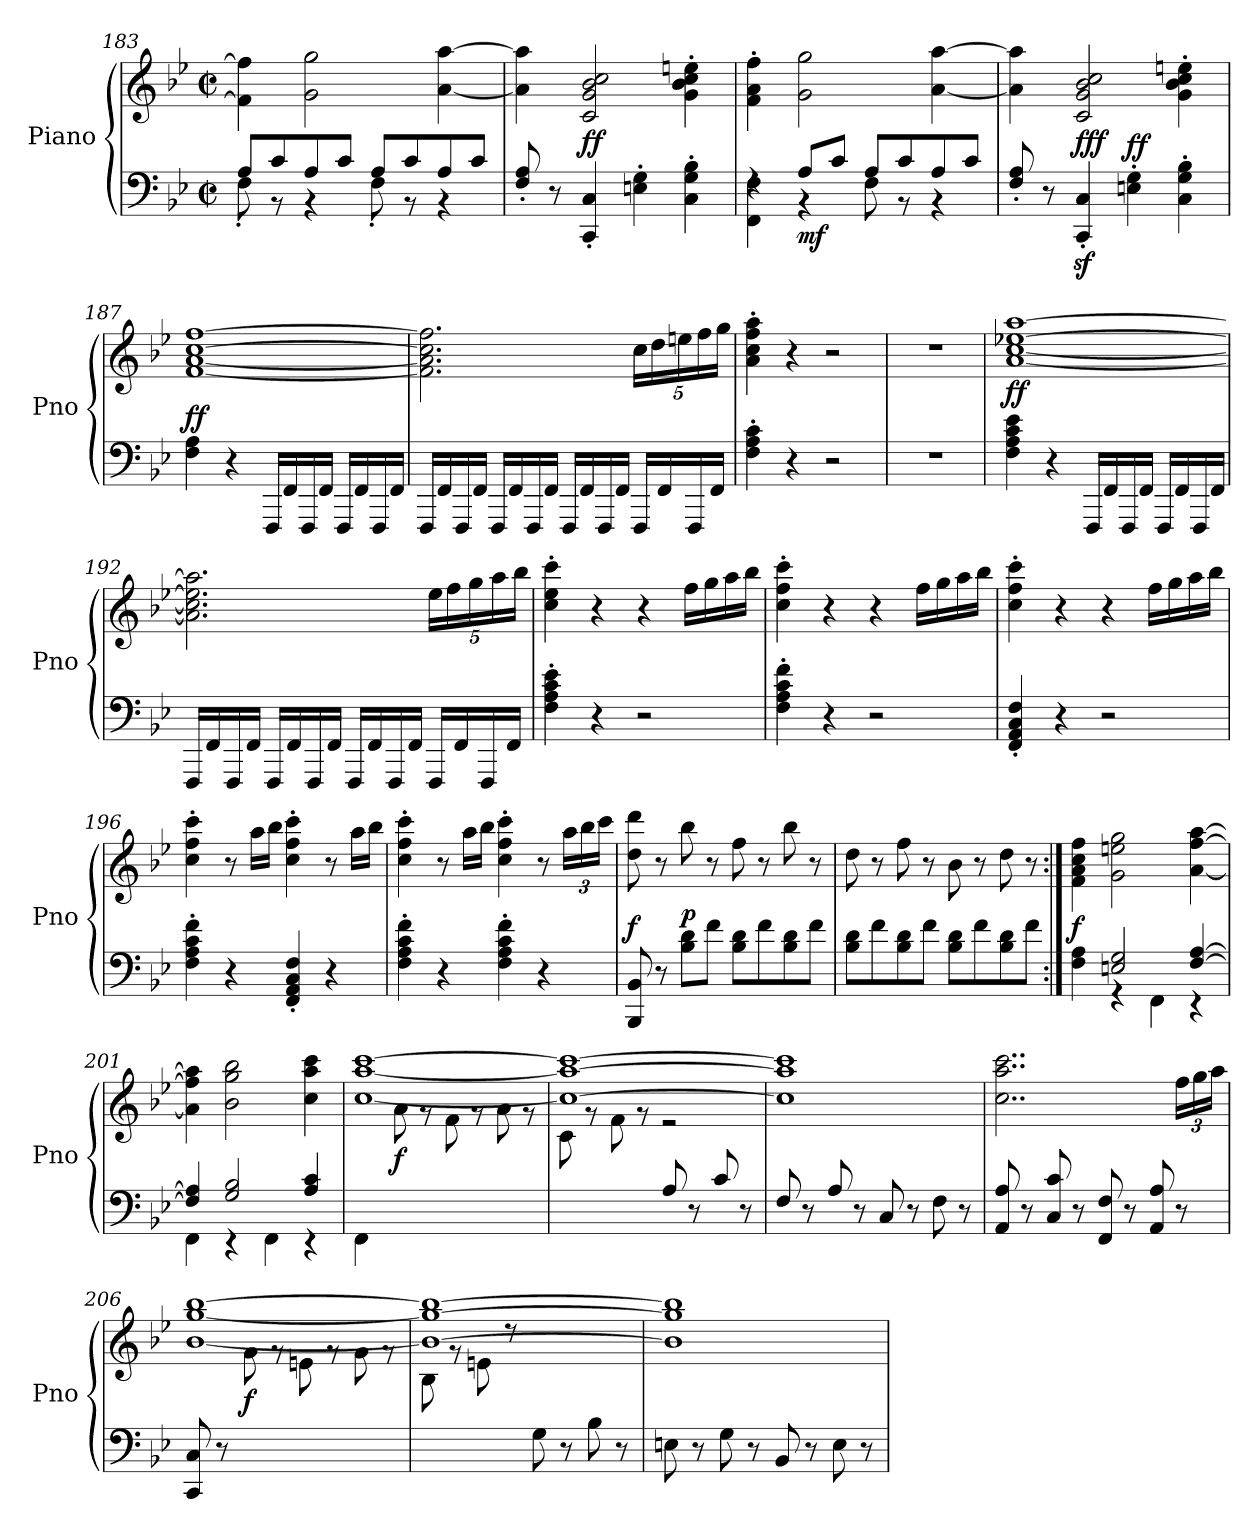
**kern	**kern	**dynam
*part1	*part1	*part1
*staff2	*staff1	*staff1/2
*I"Piano	*	*
*I'Pno	*	*
*clefF4	*clefG2	*
*k[b-e-]	*k[b-e-]	*
*M4/4	*M4/4	*
*met(c|)	*met(c|)	*
=183	=183	=183
*^	*	*
8A/L	8F'\	4f\] 4ff\]	.
8c/	8r	.	.
8A/	4r	2g\ 2gg\	.
8c/J	.	.	.
8A/L	8F'\	.	.
8c/	8r	.	.
8A/	4r	[4a\ [4aa\	.
8c/J	.	.	.
*v	*v	*	*
=184	=184	=184
8F/' 8A/'	4a\] 4aa\]	.
8r	.	.
!	!	!LO:DY:a=2
4CC/' 4C/'	2c/ 2g/ 2b-/ 2cc/	ff
4En\' 4G\'	.	.
4C\' 4G\' 4B-\'	4g\' 4b-\' 4cc\' 4een\'	.
=185	=185	=185
*^	*	*
4rF	4FF\ 4F\	4f\' 4a\' 4ff\'	.
!	!	!	!LO:DY:b=2
8A/L	4r	2g\ 2gg\	mf
8c/J	.	.	.
8A/L	8F\	.	.
8c/	8r	.	.
8A/	4r	[4a\ [4aa\	.
8c/J	.	.	.
*v	*v	*	*
=186	=186	=186
8F/' 8A/'	4a\] 4aa\]	.
8r	.	.
!	!	!LO:DY:a=2
4CC/z>' 4C/z>'	2c/ 2g/ 2b-/ 2cc/	fff
!	!	!LO:DY:a=2
4En\' 4G\'	.	ff
4C\' 4G\' 4B-\'	4g\' 4b-\' 4cc\' 4een\'	.
!!LO:LB:g=z
=187	=187	=187
!	!	!LO:DY:a=2
4F\ 4A\	[1f [1a [1cc [1ff	ff
4r	.	.
16FFF!/LL	.	.
16FF!/	.	.
16FFF!/	.	.
16FF!/JJ	.	.
16FFF!/LL	.	.
16FF!/	.	.
16FFF!/	.	.
16FF!/JJ	.	.
=188	=188	=188
16FFF!/LL	2.f\] 2.a\] 2.cc\] 2.ff\]	.
16FF!/	.	.
16FFF!/	.	.
16FF!/JJ	.	.
16FFF!/LL	.	.
16FF!/	.	.
16FFF!/	.	.
16FF!/JJ	.	.
16FFF!/LL	.	.
16FF!/	.	.
16FFF!/	.	.
16FF!/JJ	.	.
*	*Xbrackettup	*
16FFF!/LL	20cc\LL	.
.	20dd\	.
16FF!/	.	.
.	20een\	.
16FFF!/	.	.
.	20ff\	.
16FF!/JJ	.	.
.	20gg\JJ	.
=189	=189	=189
4F\' 4A\' 4c\'	4a\' 4cc\' 4ff\' 4aa\'	.
4r	4r	.
2r	2r	.
=190	=190	=190
1r	1r	.
=191	=191	=191
!	!	!LO:DY:b
4F\ 4A\ 4c\ 4e-\	[1a [1cc [1ee-X [1aa	ff
4r	.	.
16FFF!/LL	.	.
16FF!/	.	.
16FFF!/	.	.
16FF!/JJ	.	.
16FFF!/LL	.	.
16FF!/	.	.
16FFF!/	.	.
16FF!/JJ	.	.
!!LO:LB:g=z
=192	=192	=192
16FFF!/LL	2.a\] 2.cc\] 2.ee-\] 2.aa\]	.
16FF!/	.	.
16FFF!/	.	.
16FF!/JJ	.	.
16FFF!/LL	.	.
16FF!/	.	.
16FFF!/	.	.
16FF!/JJ	.	.
16FFF!/LL	.	.
16FF!/	.	.
16FFF!/	.	.
16FF!/JJ	.	.
16FFF!/LL	20ee-\LL	.
.	20ff\	.
16FF!/	.	.
.	20gg\	.
16FFF!/	.	.
.	20aa\	.
16FF!/JJ	.	.
.	20bb-\JJ	.
!!LO:PB:g=z
=193	=193	=193
4F\' 4A\' 4c\' 4e-\'	4cc\' 4ee-\' 4ccc\'	.
4r	4r	.
2r	4r	.
.	16ff\LL	.
.	16gg\	.
.	16aa\	.
.	16bb-\JJ	.
=194	=194	=194
4F\' 4A\' 4c\' 4f\'	4cc\' 4ff\' 4ccc\'	.
4r	4r	.
2r	4r	.
.	16ff\LL	.
.	16gg\	.
.	16aa\	.
.	16bb-\JJ	.
=195	=195	=195
4FF/' 4AA/' 4C/' 4F/'	4cc\' 4ff\' 4ccc\'	.
4r	4r	.
2r	4r	.
.	16ff\LL	.
.	16gg\	.
.	16aa\	.
.	16bb-\JJ	.
=196	=196	=196
4F\' 4A\' 4c\' 4f\'	4cc\' 4ff\' 4ccc\'	.
4r	8r	.
.	16aa\LL	.
.	16bb-\JJ	.
4FF/' 4AA/' 4C/' 4F/'	4cc\' 4ff\' 4ccc\'	.
4r	8r	.
.	16aa\LL	.
.	16bb-\JJ	.
=197	=197	=197
4F\' 4A\' 4c\' 4f\'	4cc\' 4ff\' 4ccc\'	.
4r	8r	.
.	16aa\LL	.
.	16bb-\JJ	.
4F\' 4A\' 4c\' 4f\'	4cc\' 4ff\' 4ccc\'	.
4r	8r	.
.	24aa\LL	.
.	24bb-\	.
.	24ccc\JJ	.
!!LO:LB:g=z
=198	=198	=198
!	!	!LO:DY:a=2
8BBB-/ 8BB-/	8dd\ 8ddd\	f
8r	8r	.
!	!	!LO:DY:a=2
8B-\ 8d\L	8bb-\	p
8f\J	8r	.
8B-\ 8d\L	8ff\	.
8f\	8r	.
8B-\ 8d\	8bb-\	.
8f\J	8r	.
=199	=199	=199
8B-\ 8d\L	8dd\	.
8f\	8r	.
8B-\ 8d\	8ff\	.
8f\J	8r	.
8B-\ 8d\L	8b-\	.
8f\	8r	.
8B-\ 8d\	8dd\	.
8f\J	8r	.
=200:|!	=200:|!	=200:|!
*^	*	*
!	!	!	!LO:DY:b
4rAyy	4F\ 4A\	4f\ 4a\ 4cc\ 4ff\	f
2En/ 2G/	4r	2g\ 2een\ 2gg\	.
.	4FF\	.	.
[4F/ [4A/	4r	[4a\ [4ff\ [4aa\	.
=201	=201	=201	=201
4F/] 4A/]	4FF\	4a\] 4ff\] 4aa\]	.
2G/ 2B-/	4r	2b-\ 2gg\ 2bb-\	.
.	4FF\	.	.
4A/ 4c/	4r	4cc\ 4aa\ 4ccc\	.
=202	=202	=202	=202
*	*	*^	*
!	!	!	!	!LO:DY:a=2
!	!	!	!	!LO:DY:n=1:b
*v	*v	*	*	*
4FF\	[1cc [1aa [1ccc	4rgyy	fff sf
!	!	!	!LO:DY:n=2:b
4ryy	.	8a\	f
.	.	8rg	.
2ryy	.	8f\	.
.	.	8rg	.
.	.	8a\	.
.	.	8rg	.
=203	=203	=203	=203
2ryy	1cc_ 1aa_ 1ccc_	8c\	.
.	.	8rg	.
.	.	8f\	.
.	.	8rg	.
8A/	.	2r	.
8r	.	.	.
8c/	.	.	.
8r	.	.	.
*	*v	*v	*
!!LO:LB:g=z
=204	=204	=204
8F/	1cc] 1aa] 1ccc]	.
8r	.	.
8A/	.	.
8r	.	.
8C/	.	.
8r	.	.
8F\	.	.
8r	.	.
=205	=205	=205
8AA/ 8A/	2..cc\ 2..aa\ 2..ccc\	.
8r	.	.
8C/ 8c/	.	.
8r	.	.
8FF/ 8F/	.	.
8r	.	.
8AA/ 8A/	.	.
8r	24ff\LL	.
.	24gg\	.
.	24aa\JJ	.
=206	=206	=206
*	*^	*
!	!	!	!LO:DY:a=2
!	!	!	!LO:DY:n=1:b
8CC/ 8C/	[1b- [1gg [1bb-	4rgyy	fff sf
8r	.	.	.
!	!	!	!LO:DY:n=2:b
4ryy	.	8g\	f
.	.	8rg	.
2ryy	.	8en\	.
.	.	8rg	.
.	.	8g\	.
.	.	8rg	.
=207	=207	=207	=207
2ryy	1b-_ 1gg_ 1bb-_	8B-\	.
.	.	8rg	.
.	.	8en\	.
.	.	8rdd	.
8G\	.	2ryy	.
8r	.	.	.
8B-\	.	.	.
8r	.	.	.
*	*v	*v	*
=208	=208	=208
8En\	1b-] 1gg] 1bb-]	.
8r	.	.
8G\	.	.
8r	.	.
8BB-/	.	.
8r	.	.
8E\	.	.
8r	.	.
=	=	=
*-	*-	*-
